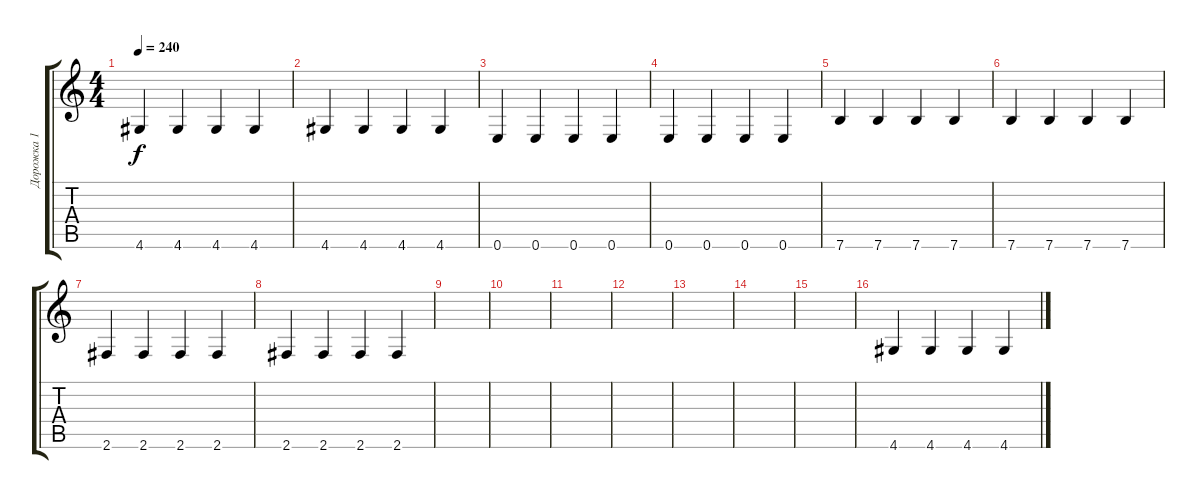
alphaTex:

\track ("Дорожка 1" "Дорожка 1") {instrument electricbasspick}
\staff {score tabs}
\tuning (E4 B3 G3 D3 A2 E2) {hide}
\ts (4 4)
\tempo 240
\clef g2
\ks c
4.6.4{dy f} 4.6.4 4.6.4 4.6.4 |
4.6.4 4.6.4 4.6.4 4.6.4 |
0.6.4 0.6.4 0.6.4 0.6.4 |
0.6.4 0.6.4 0.6.4 0.6.4 |
7.6.4 7.6.4 7.6.4 7.6.4 |
7.6.4 7.6.4 7.6.4 7.6.4 |
2.6.4 2.6.4 2.6.4 2.6.4 |
2.6.4 2.6.4 2.6.4 2.6.4 |
|
|
|
|
|
|
|
4.6.4 4.6.4 4.6.4 4.6.4
